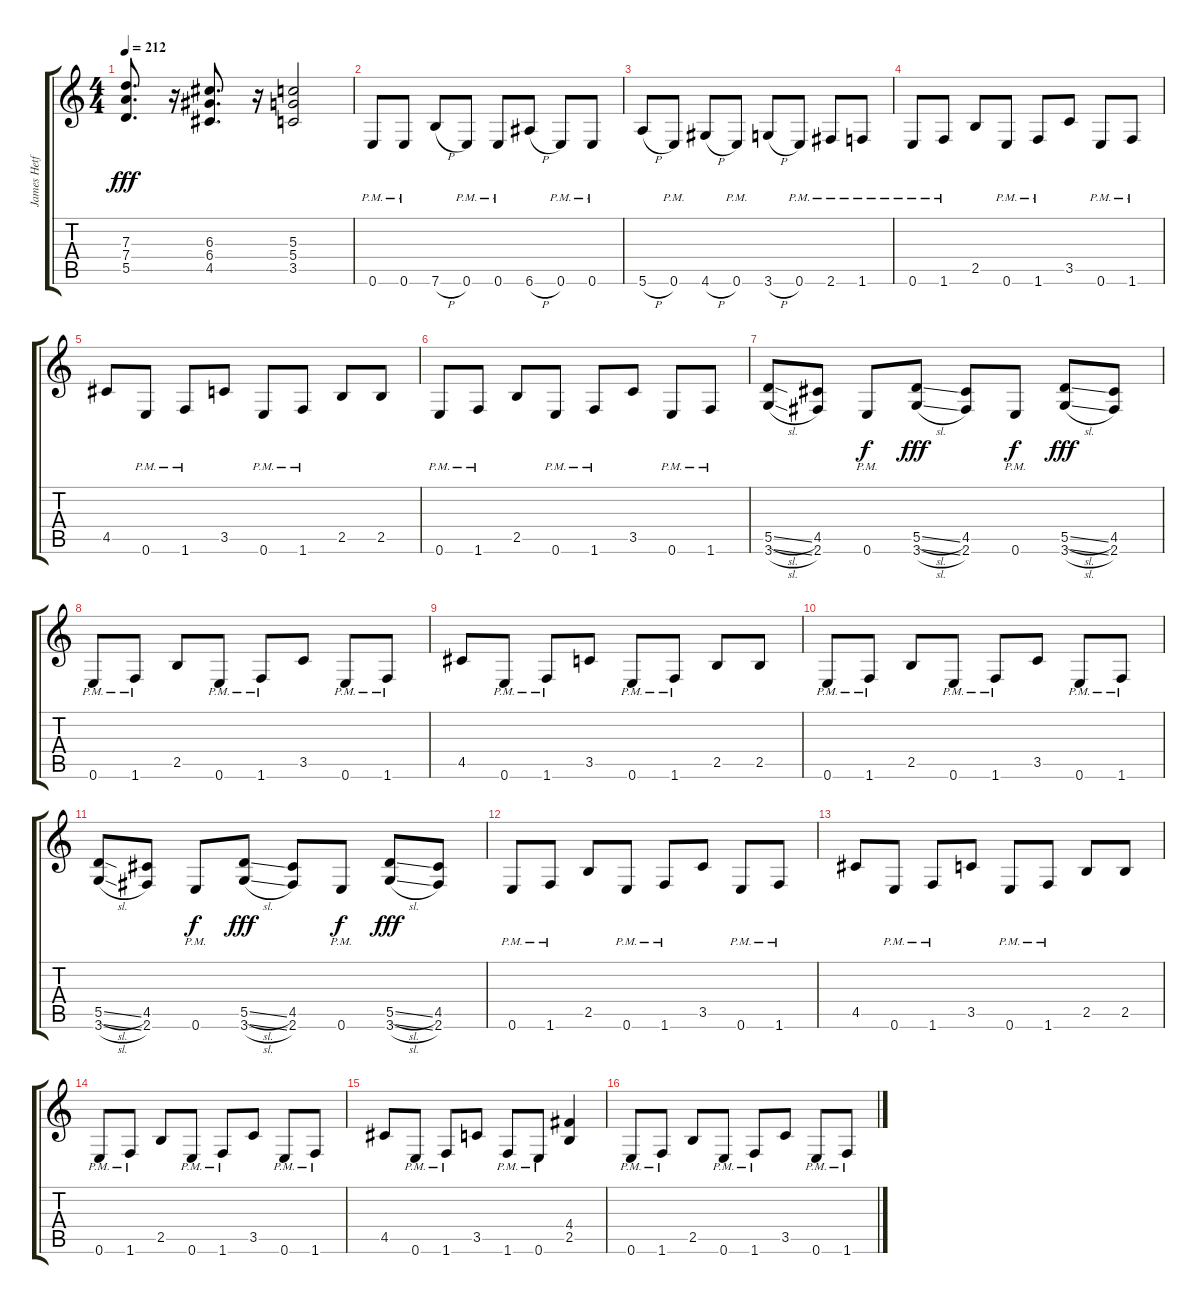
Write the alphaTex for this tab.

\track ("James Hetfield" "James Hetf") {instrument distortionguitar}
\staff {score tabs}
\tuning (E4 B3 G3 D3 A2 E2) {hide}
\ts (4 4)
\tempo 212
\clef g2
\ks c
(7.3 7.4 5.5).8{d dy fff} r.16 (6.3 6.4 4.5).8{d} r.16 (5.3 5.4 3.5).2 |
0.6{pm}.8 0.6{pm}.8 7.6{h}.8 0.6{pm}.8 0.6{pm}.8 6.6{h}.8 0.6{pm}.8 0.6{pm}.8 |
5.6{h}.8 0.6{pm}.8 4.6{h}.8 0.6{pm}.8 3.6{h}.8 0.6{pm}.8 2.6{pm}.8 1.6{pm}.8 |
0.6{pm}.8 1.6{pm}.8 2.5.8 0.6{pm}.8 1.6{pm}.8 3.5.8 0.6{pm}.8 1.6{pm}.8 |
4.5.8 0.6{pm}.8 1.6{pm}.8 3.5.8 0.6{pm}.8 1.6{pm}.8 2.5.8 2.5.8 |
0.6{pm}.8 1.6{pm}.8 2.5.8 0.6{pm}.8 1.6{pm}.8 3.5.8 0.6{pm}.8 1.6{pm}.8 |
(5.5{sl} 3.6{sl}).8 (4.5 2.6).8 0.6{pm}.8{dy f} (5.5{sl} 3.6{sl}).8{dy fff} (4.5 2.6).8 0.6{pm}.8{dy f} (5.5{sl} 3.6{sl}).8{dy fff} (4.5 2.6).8 |
0.6{pm}.8 1.6{pm}.8 2.5.8 0.6{pm}.8 1.6{pm}.8 3.5.8 0.6{pm}.8 1.6{pm}.8 |
4.5.8 0.6{pm}.8 1.6{pm}.8 3.5.8 0.6{pm}.8 1.6{pm}.8 2.5.8 2.5.8 |
0.6{pm}.8 1.6{pm}.8 2.5.8 0.6{pm}.8 1.6{pm}.8 3.5.8 0.6{pm}.8 1.6{pm}.8 |
(5.5{sl} 3.6{sl}).8 (4.5 2.6).8 0.6{pm}.8{dy f} (5.5{sl} 3.6{sl}).8{dy fff} (4.5 2.6).8 0.6{pm}.8{dy f} (5.5{sl} 3.6{sl}).8{dy fff} (4.5 2.6).8 |
0.6{pm}.8 1.6{pm}.8 2.5.8 0.6{pm}.8 1.6{pm}.8 3.5.8 0.6{pm}.8 1.6{pm}.8 |
4.5.8 0.6{pm}.8 1.6{pm}.8 3.5.8 0.6{pm}.8 1.6{pm}.8 2.5.8 2.5.8 |
0.6{pm}.8 1.6{pm}.8 2.5.8 0.6{pm}.8 1.6{pm}.8 3.5.8 0.6{pm}.8 1.6{pm}.8 |
4.5.8 0.6{pm}.8 1.6{pm}.8 3.5.8 1.6{pm}.8 0.6{pm}.8 (4.4 2.5).4 |
0.6{pm}.8 1.6{pm}.8 2.5.8 0.6{pm}.8 1.6{pm}.8 3.5.8 0.6{pm}.8 1.6{pm}.8
